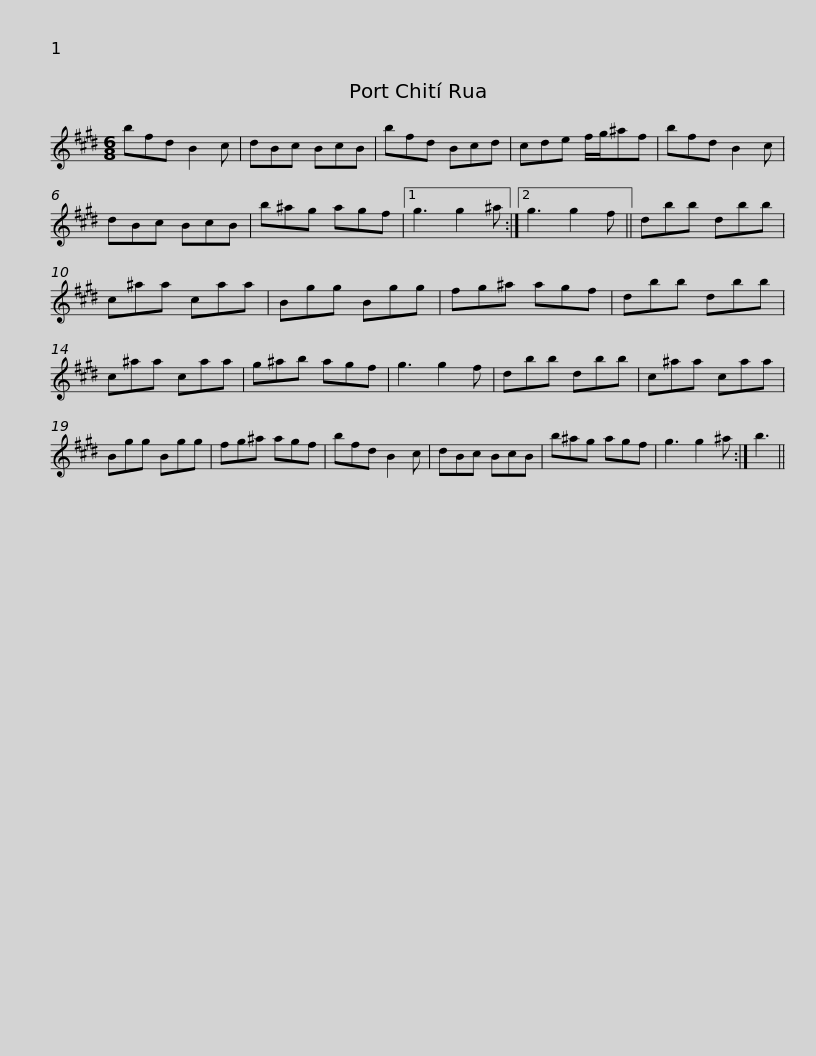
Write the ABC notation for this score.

X:1
L:1/8
M:6/8
I:linebreak $
K:E
V:1 treble
V:1
 bfd B2 c | dBc BcB | bfd Bcd | cde f/g/^af | bfd B2 c | %5
 dBc BcB | b^ag agf |1$ g3 g2 ^a :|2 g3 g2 f || dbb dbb | %10
 c^aa caa | Bgg Bgg | fg^a agf | dbb dbb |$ c^aa caa | %15
 g^ab agf | g3 g2 f | dbb dbb | c^aa caa | Bgg Bgg |$ %20
 fg^a agf | bfd B2 c | dBc BcB | b^ag agf | g3 g2 ^a :| %25
 b3 || %26
